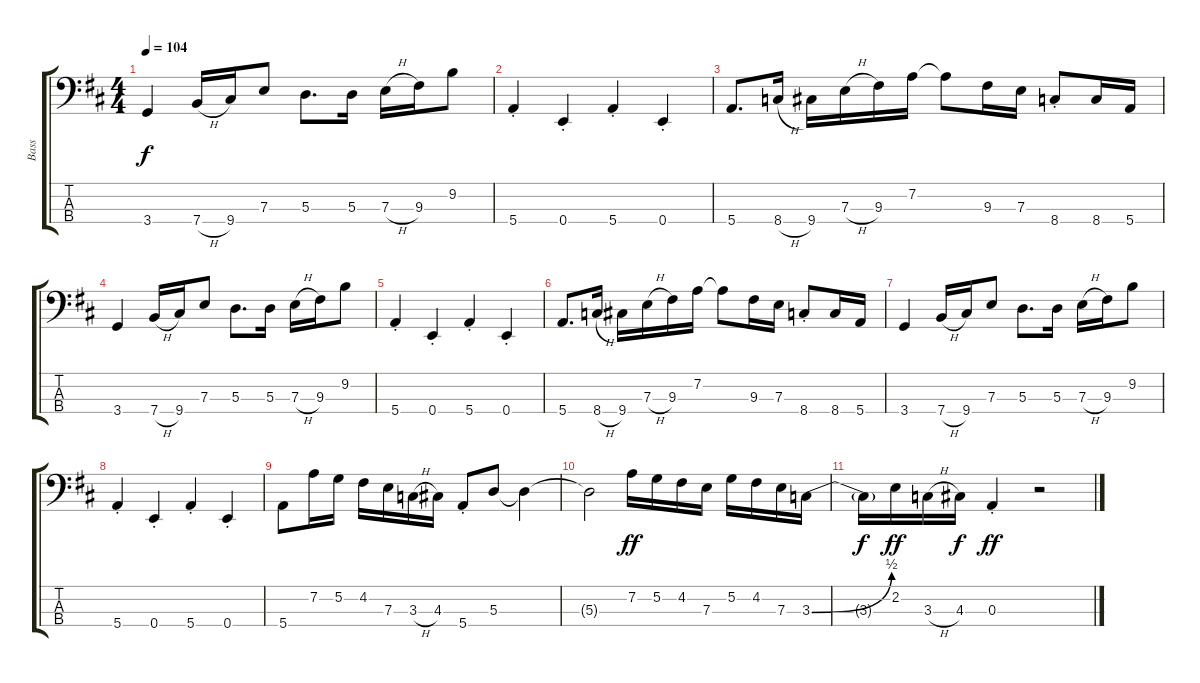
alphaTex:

\track ("Bass" "Bass") {instrument slapbass2}
\staff {score tabs}
\tuning (G2 D2 A1 E1) {hide}
\ts (4 4)
\tempo 104
\clef f4
\ks bminor
3.4.4{dy f} 7.4{h}.16 9.4.16 7.3.8 5.3.8{d} 5.3.16 7.3{h}.16 9.3.16 9.2.8 |
5.4{st}.4 0.4{st}.4 5.4{st}.4 0.4{st}.4 |
5.4.8{d} 8.4{h}.16 9.4.16 7.3{h}.16 9.3.16 7.2.16 7.2{t}.8 9.3.16 7.3.16 8.4{st}.8 8.4.16 5.4.16 |
3.4.4 7.4{h}.16 9.4.16 7.3.8 5.3.8{d} 5.3.16 7.3{h}.16 9.3.16 9.2.8 |
5.4{st}.4 0.4{st}.4 5.4{st}.4 0.4{st}.4 |
5.4.8{d} 8.4{h}.16 9.4.16 7.3{h}.16 9.3.16 7.2.16 7.2{t}.8 9.3.16 7.3.16 8.4{st}.8 8.4.16 5.4.16 |
3.4.4 7.4{h}.16 9.4.16 7.3.8 5.3.8{d} 5.3.16 7.3{h}.16 9.3.16 9.2.8 |
5.4{st}.4 0.4{st}.4 5.4{st}.4 0.4{st}.4 |
5.4.8 7.2.16 5.2.16 4.2.16 7.3.16 3.3{h}.16 4.3.16 5.4{st}.8 5.3.8 5.3{t}.4 |
5.3{t}.2 7.2.16{dy ff} 5.2.16 4.2.16 7.3.16 5.2.16 4.2.16 7.3.16 3.3{be (bend 0 0 60 2)}.16 |
3.3{t}.16{dy f} 2.2.16{dy ff} 3.3{h}.16 4.3.16{dy f} 0.3{st}.4{dy ff} r.2
